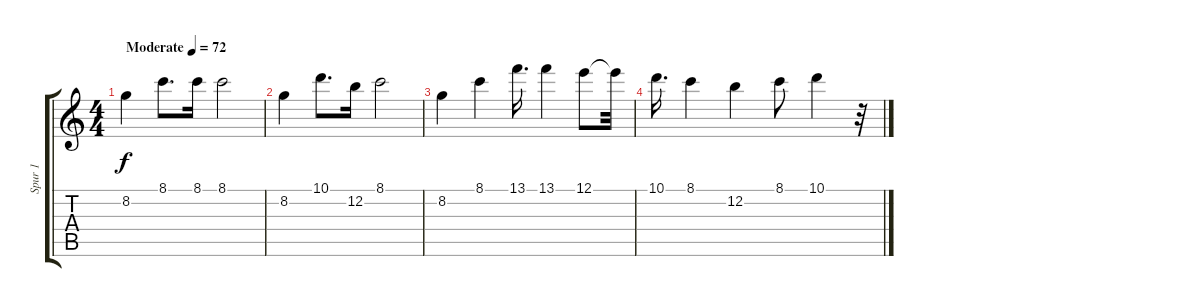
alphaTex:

\track ("Spur 1" "Spur 1") {instrument overdrivenguitar}
\staff {score tabs}
\tuning (E4 B3 G3 D3 A2 E2) {hide}
\ts (4 4)
\tempo (72 "Moderate")
\clef g2
\ks c
8.2.4{dy f instrument overdrivenguitar} 8.1.8{d} 8.1.16 8.1.2 |
8.2.4 10.1.8{d} 12.2.16 8.1.2 |
8.2.4 8.1.4 13.1.16{d} 13.1.4 12.1.8 12.1{t}.32 |
10.1.16{d} 8.1.4 12.2.4 8.1.8 10.1.4 r.32
